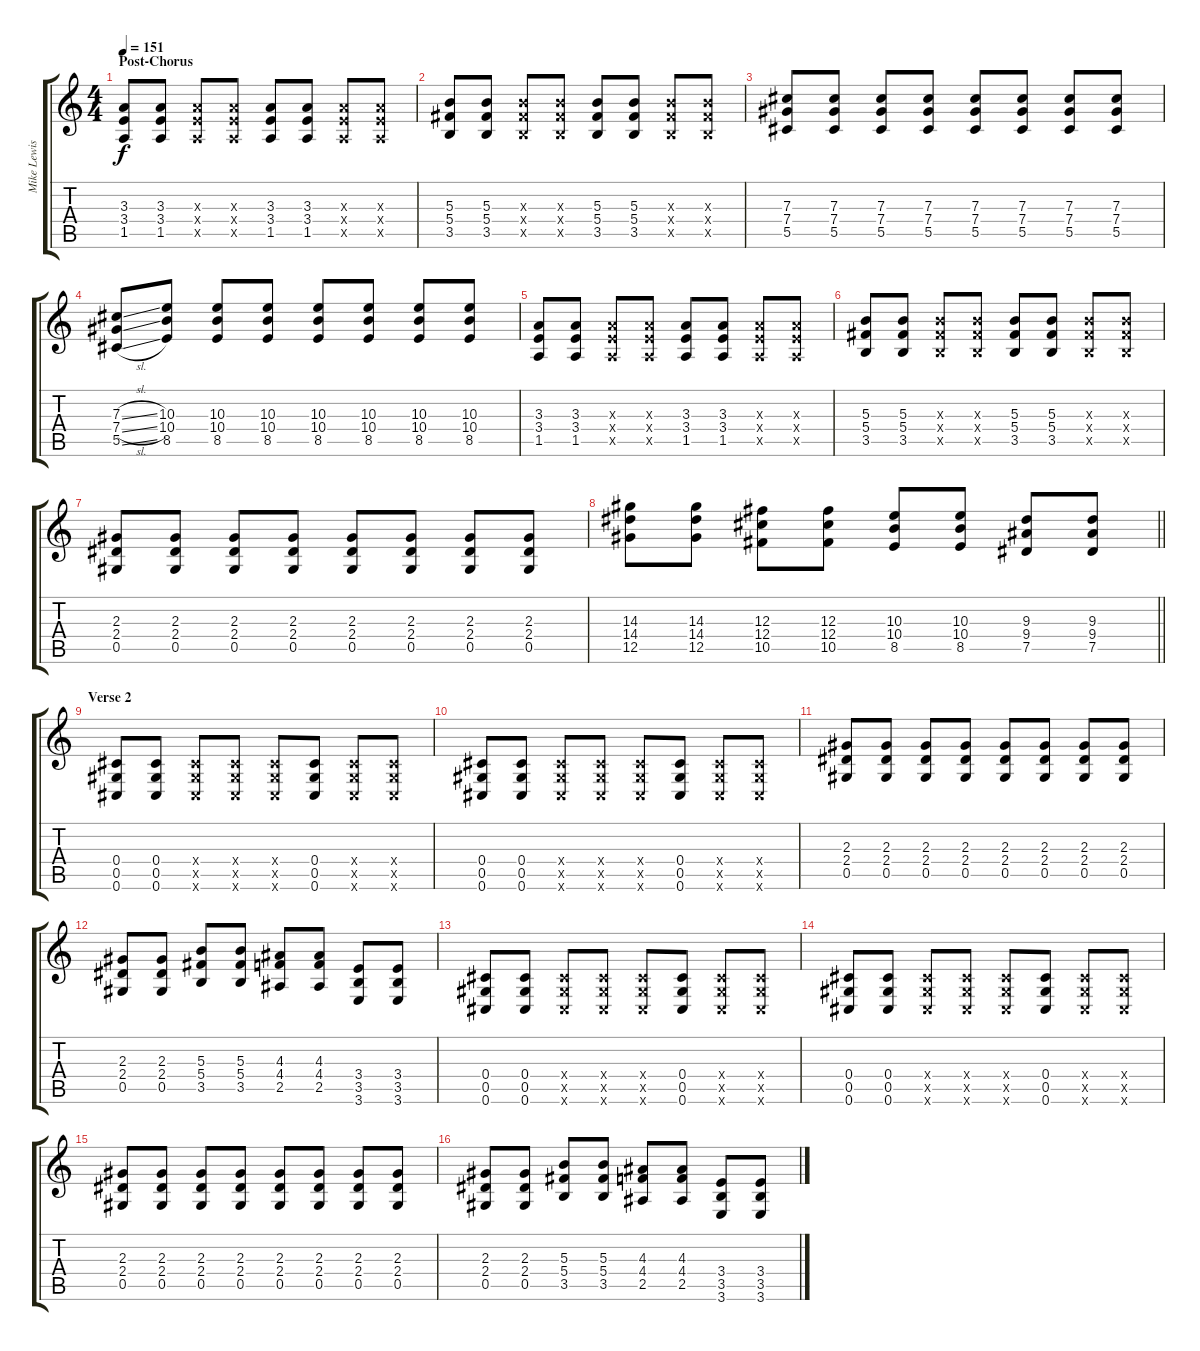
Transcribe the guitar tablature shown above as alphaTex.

\track ("Mike Lewis [Rhythm Guitar L]" "Mike Lewis") {instrument overdrivenguitar}
\staff {score tabs}
\tuning (Eb4 Bb3 Gb3 Db3 Ab2 Db2) {hide}
\ts (4 4)
\section ("" "Post-Chorus")
\tempo 151
\clef g2
\ks c
(3.3 3.4 1.5).8{dy f} (3.3 3.4 1.5).8 (3.3{x} 3.4{x} 1.5{x}).8 (3.3{x} 3.4{x} 1.5{x}).8 (3.3 3.4 1.5).8 (3.3 3.4 1.5).8 (3.3{x} 3.4{x} 1.5{x}).8 (3.3{x} 3.4{x} 1.5{x}).8 |
(5.3 5.4 3.5).8 (5.3 5.4 3.5).8 (5.3{x} 5.4{x} 3.5{x}).8 (5.3{x} 5.4{x} 3.5{x}).8 (5.3 5.4 3.5).8 (5.3 5.4 3.5).8 (5.3{x} 5.4{x} 3.5{x}).8 (5.3{x} 5.4{x} 3.5{x}).8 |
(7.3 7.4 5.5).8 (7.3 7.4 5.5).8 (7.3 7.4 5.5).8 (7.3 7.4 5.5).8 (7.3 7.4 5.5).8 (7.3 7.4 5.5).8 (7.3 7.4 5.5).8 (7.3 7.4 5.5).8 |
(7.3{sl} 7.4{sl} 5.5{sl}).8 (10.3 10.4 8.5).8 (10.3 10.4 8.5).8 (10.3 10.4 8.5).8 (10.3 10.4 8.5).8 (10.3 10.4 8.5).8 (10.3 10.4 8.5).8 (10.3 10.4 8.5).8 |
(3.3 3.4 1.5).8 (3.3 3.4 1.5).8 (3.3{x} 3.4{x} 1.5{x}).8 (3.3{x} 3.4{x} 1.5{x}).8 (3.3 3.4 1.5).8 (3.3 3.4 1.5).8 (3.3{x} 3.4{x} 1.5{x}).8 (3.3{x} 3.4{x} 1.5{x}).8 |
(5.3 5.4 3.5).8 (5.3 5.4 3.5).8 (5.3{x} 5.4{x} 3.5{x}).8 (5.3{x} 5.4{x} 3.5{x}).8 (5.3 5.4 3.5).8 (5.3 5.4 3.5).8 (5.3{x} 5.4{x} 3.5{x}).8 (5.3{x} 5.4{x} 3.5{x}).8 |
(2.3 2.4 0.5).8 (2.3 2.4 0.5).8 (2.3 2.4 0.5).8 (2.3 2.4 0.5).8 (2.3 2.4 0.5).8 (2.3 2.4 0.5).8 (2.3 2.4 0.5).8 (2.3 2.4 0.5).8 |
\barLineRight lightlight
(14.3 14.4 12.5).8 (14.3 14.4 12.5).8 (12.3 12.4 10.5).8 (12.3 12.4 10.5).8 (10.3 10.4 8.5).8 (10.3 10.4 8.5).8 (9.3 9.4 7.5).8 (9.3 9.4 7.5).8 |
\section ("" "Verse 2")
(0.4 0.5 0.6).8 (0.4 0.5 0.6).8 (0.4{x} 0.5{x} 0.6{x}).8 (0.4{x} 0.5{x} 0.6{x}).8 (0.4{x} 0.5{x} 0.6{x}).8 (0.4 0.5 0.6).8 (0.4{x} 0.5{x} 0.6{x}).8 (0.4{x} 0.5{x} 0.6{x}).8 |
(0.4 0.5 0.6).8 (0.4 0.5 0.6).8 (0.4{x} 0.5{x} 0.6{x}).8 (0.4{x} 0.5{x} 0.6{x}).8 (0.4{x} 0.5{x} 0.6{x}).8 (0.4 0.5 0.6).8 (0.4{x} 0.5{x} 0.6{x}).8 (0.4{x} 0.5{x} 0.6{x}).8 |
(2.3 2.4 0.5).8 (2.3 2.4 0.5).8 (2.3 2.4 0.5).8 (2.3 2.4 0.5).8 (2.3 2.4 0.5).8 (2.3 2.4 0.5).8 (2.3 2.4 0.5).8 (2.3 2.4 0.5).8 |
(2.3 2.4 0.5).8 (2.3 2.4 0.5).8 (5.3 5.4 3.5).8 (5.3 5.4 3.5).8 (4.3 4.4 2.5).8 (4.3 4.4 2.5).8 (3.4 3.5 3.6).8 (3.4 3.5 3.6).8 |
(0.4 0.5 0.6).8 (0.4 0.5 0.6).8 (0.4{x} 0.5{x} 0.6{x}).8 (0.4{x} 0.5{x} 0.6{x}).8 (0.4{x} 0.5{x} 0.6{x}).8 (0.4 0.5 0.6).8 (0.4{x} 0.5{x} 0.6{x}).8 (0.4{x} 0.5{x} 0.6{x}).8 |
(0.4 0.5 0.6).8 (0.4 0.5 0.6).8 (0.4{x} 0.5{x} 0.6{x}).8 (0.4{x} 0.5{x} 0.6{x}).8 (0.4{x} 0.5{x} 0.6{x}).8 (0.4 0.5 0.6).8 (0.4{x} 0.5{x} 0.6{x}).8 (0.4{x} 0.5{x} 0.6{x}).8 |
(2.3 2.4 0.5).8 (2.3 2.4 0.5).8 (2.3 2.4 0.5).8 (2.3 2.4 0.5).8 (2.3 2.4 0.5).8 (2.3 2.4 0.5).8 (2.3 2.4 0.5).8 (2.3 2.4 0.5).8 |
(2.3 2.4 0.5).8 (2.3 2.4 0.5).8 (5.3 5.4 3.5).8 (5.3 5.4 3.5).8 (4.3 4.4 2.5).8 (4.3 4.4 2.5).8 (3.4 3.5 3.6).8 (3.4 3.5 3.6).8
